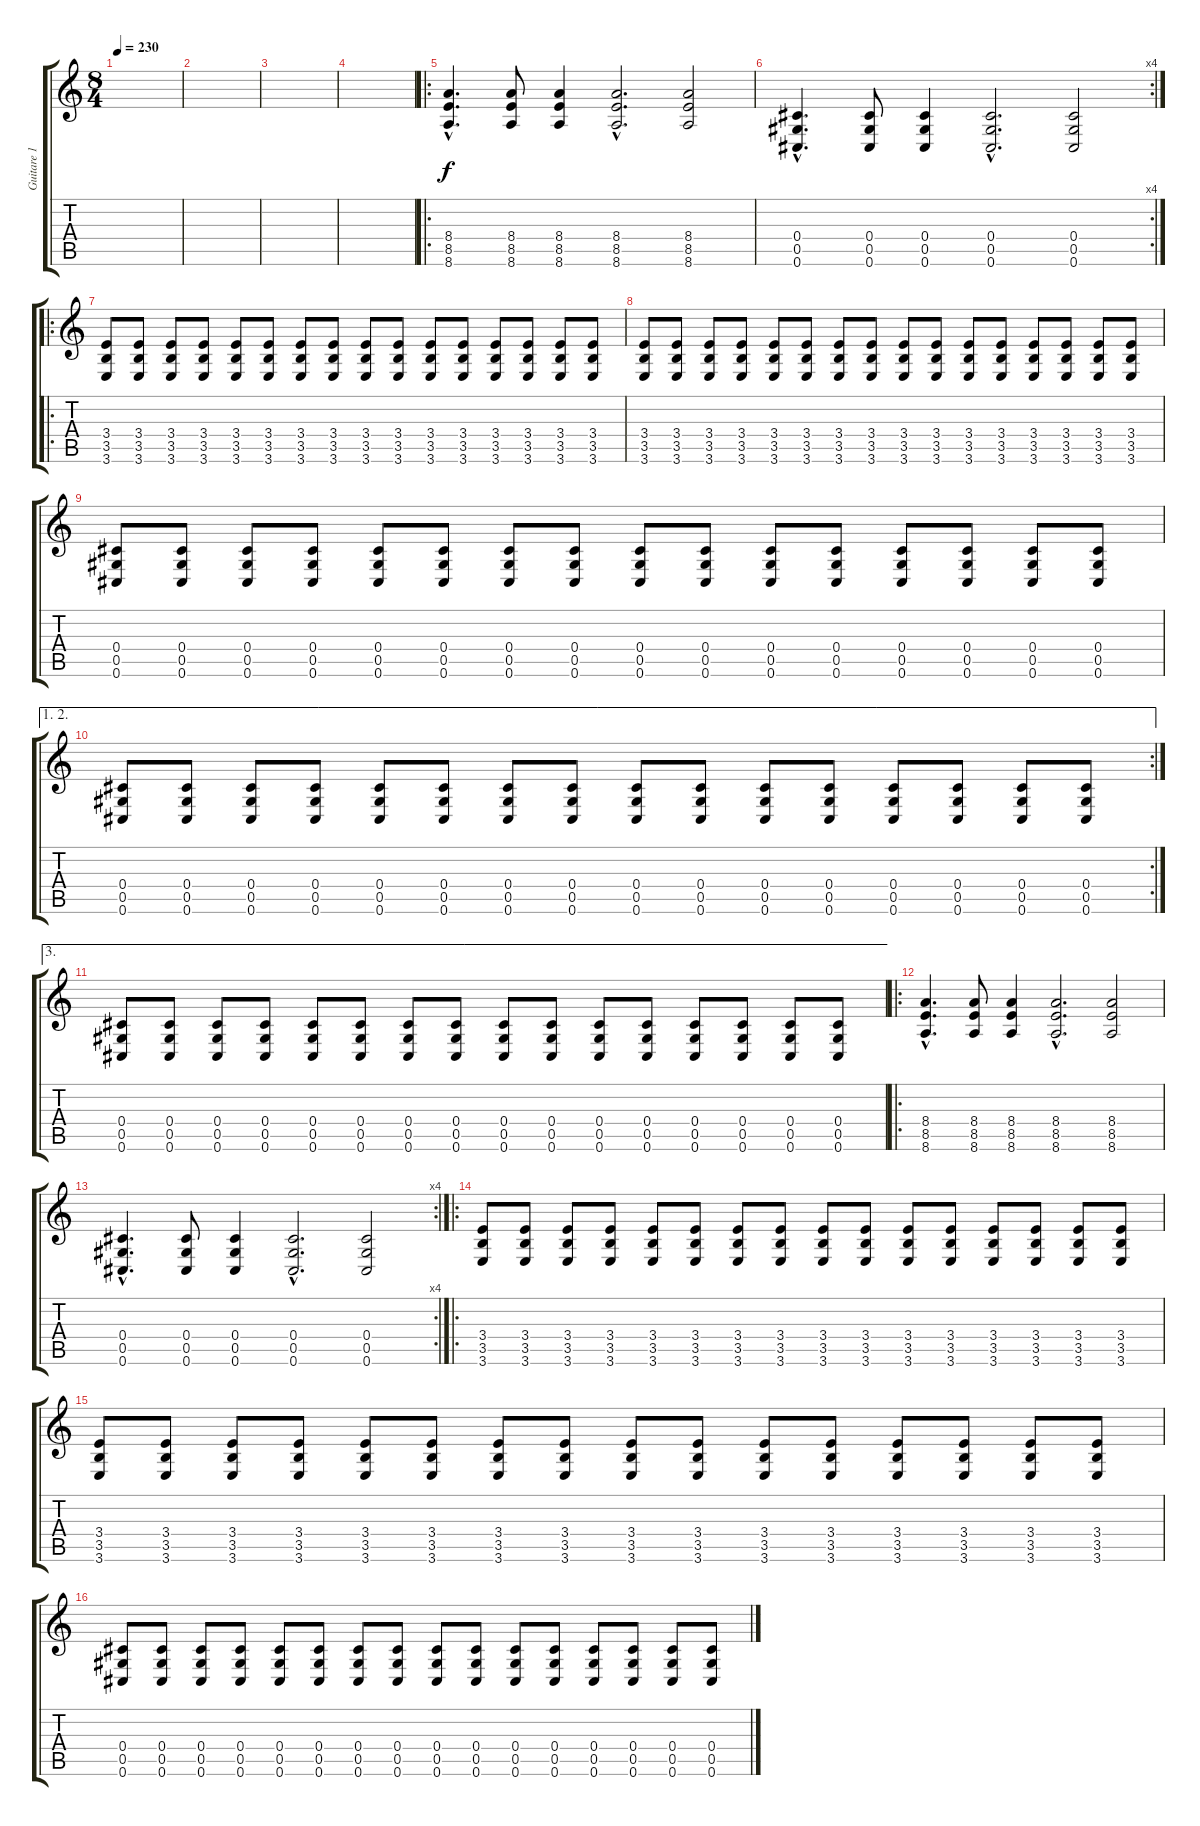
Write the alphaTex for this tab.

\track ("Guitare 1" "Guitare 1") {instrument distortionguitar}
\staff {score tabs}
\tuning (Eb4 Bb3 Gb3 Db3 Ab2 Db2) {hide}
\ts (8 4)
\tempo 230
\clef g2
\ks c
|
|
|
|
\ro
(8.4{hac} 8.5{hac} 8.6{hac}).4{d} (8.4 8.5 8.6).8 (8.4 8.5 8.6).4 (8.4{hac} 8.5{hac} 8.6{hac}).2{d} (8.4 8.5 8.6).2 |
\rc 4
(0.4{hac} 0.5{hac} 0.6{hac}).4{d} (0.4 0.5 0.6).8 (0.4 0.5 0.6).4 (0.4{hac} 0.5{hac} 0.6{hac}).2{d} (0.4 0.5 0.6).2 |
\ro
(3.4 3.5 3.6).8{instrument electricguitarmuted} (3.4 3.5 3.6).8 (3.4 3.5 3.6).8 (3.4 3.5 3.6).8 (3.4 3.5 3.6).8 (3.4 3.5 3.6).8 (3.4 3.5 3.6).8 (3.4 3.5 3.6).8 (3.4 3.5 3.6).8 (3.4 3.5 3.6).8 (3.4 3.5 3.6).8 (3.4 3.5 3.6).8 (3.4 3.5 3.6).8 (3.4 3.5 3.6).8 (3.4 3.5 3.6).8 (3.4 3.5 3.6).8 |
(3.4 3.5 3.6).8 (3.4 3.5 3.6).8 (3.4 3.5 3.6).8 (3.4 3.5 3.6).8 (3.4 3.5 3.6).8 (3.4 3.5 3.6).8 (3.4 3.5 3.6).8 (3.4 3.5 3.6).8 (3.4 3.5 3.6).8 (3.4 3.5 3.6).8 (3.4 3.5 3.6).8 (3.4 3.5 3.6).8 (3.4 3.5 3.6).8 (3.4 3.5 3.6).8 (3.4 3.5 3.6).8 (3.4 3.5 3.6).8 |
(0.4 0.5 0.6).8 (0.4 0.5 0.6).8 (0.4 0.5 0.6).8 (0.4 0.5 0.6).8 (0.4 0.5 0.6).8 (0.4 0.5 0.6).8 (0.4 0.5 0.6).8 (0.4 0.5 0.6).8 (0.4 0.5 0.6).8 (0.4 0.5 0.6).8 (0.4 0.5 0.6).8 (0.4 0.5 0.6).8 (0.4 0.5 0.6).8 (0.4 0.5 0.6).8 (0.4 0.5 0.6).8 (0.4 0.5 0.6).8 |
\ae (1 2)
\rc 2
(0.4 0.5 0.6).8 (0.4 0.5 0.6).8 (0.4 0.5 0.6).8 (0.4 0.5 0.6).8 (0.4 0.5 0.6).8 (0.4 0.5 0.6).8 (0.4 0.5 0.6).8 (0.4 0.5 0.6).8 (0.4 0.5 0.6).8 (0.4 0.5 0.6).8 (0.4 0.5 0.6).8 (0.4 0.5 0.6).8 (0.4 0.5 0.6).8 (0.4 0.5 0.6).8 (0.4 0.5 0.6).8 (0.4 0.5 0.6).8 |
\ae 3
(0.4 0.5 0.6).8{instrument distortionguitar} (0.4 0.5 0.6).8 (0.4 0.5 0.6).8 (0.4 0.5 0.6).8 (0.4 0.5 0.6).8 (0.4 0.5 0.6).8 (0.4 0.5 0.6).8 (0.4 0.5 0.6).8 (0.4 0.5 0.6).8 (0.4 0.5 0.6).8 (0.4 0.5 0.6).8 (0.4 0.5 0.6).8 (0.4 0.5 0.6).8 (0.4 0.5 0.6).8 (0.4 0.5 0.6).8 (0.4 0.5 0.6).8 |
\ro
(8.4{hac} 8.5{hac} 8.6{hac}).4{d} (8.4 8.5 8.6).8 (8.4 8.5 8.6).4 (8.4{hac} 8.5{hac} 8.6{hac}).2{d} (8.4 8.5 8.6).2 |
\rc 4
(0.4{hac} 0.5{hac} 0.6{hac}).4{d} (0.4 0.5 0.6).8 (0.4 0.5 0.6).4 (0.4{hac} 0.5{hac} 0.6{hac}).2{d} (0.4 0.5 0.6).2 |
\ro
(3.4 3.5 3.6).8{instrument electricguitarmuted} (3.4 3.5 3.6).8 (3.4 3.5 3.6).8 (3.4 3.5 3.6).8 (3.4 3.5 3.6).8 (3.4 3.5 3.6).8 (3.4 3.5 3.6).8 (3.4 3.5 3.6).8 (3.4 3.5 3.6).8 (3.4 3.5 3.6).8 (3.4 3.5 3.6).8 (3.4 3.5 3.6).8 (3.4 3.5 3.6).8 (3.4 3.5 3.6).8 (3.4 3.5 3.6).8 (3.4 3.5 3.6).8 |
(3.4 3.5 3.6).8 (3.4 3.5 3.6).8 (3.4 3.5 3.6).8 (3.4 3.5 3.6).8 (3.4 3.5 3.6).8 (3.4 3.5 3.6).8 (3.4 3.5 3.6).8 (3.4 3.5 3.6).8 (3.4 3.5 3.6).8 (3.4 3.5 3.6).8 (3.4 3.5 3.6).8 (3.4 3.5 3.6).8 (3.4 3.5 3.6).8 (3.4 3.5 3.6).8 (3.4 3.5 3.6).8 (3.4 3.5 3.6).8 |
(0.4 0.5 0.6).8 (0.4 0.5 0.6).8 (0.4 0.5 0.6).8 (0.4 0.5 0.6).8 (0.4 0.5 0.6).8 (0.4 0.5 0.6).8 (0.4 0.5 0.6).8 (0.4 0.5 0.6).8 (0.4 0.5 0.6).8 (0.4 0.5 0.6).8 (0.4 0.5 0.6).8 (0.4 0.5 0.6).8 (0.4 0.5 0.6).8 (0.4 0.5 0.6).8 (0.4 0.5 0.6).8 (0.4 0.5 0.6).8
